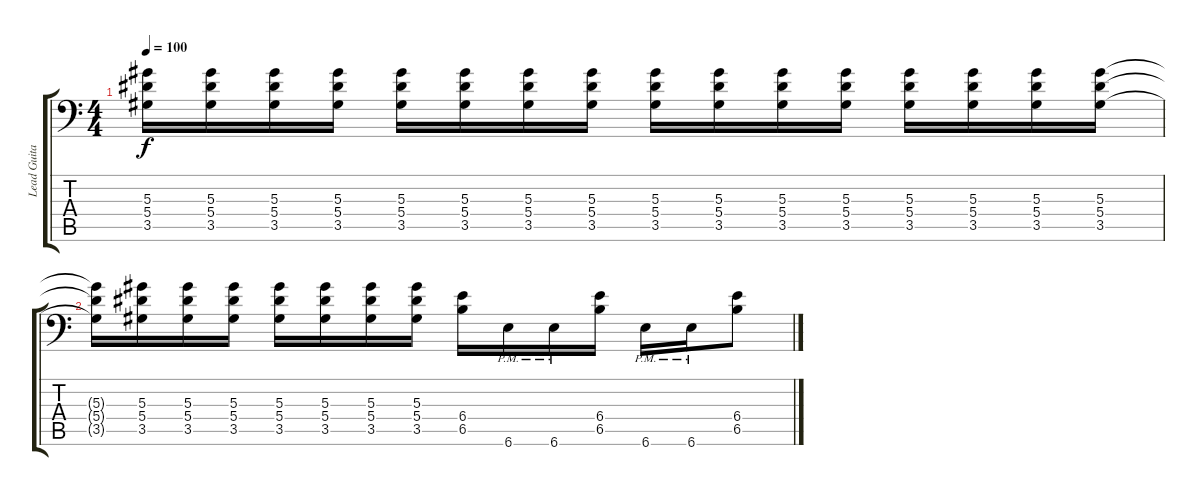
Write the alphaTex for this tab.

\track ("Lead Guitar" "Lead Guita") {instrument electricguitarmuted}
\staff {score tabs}
\tuning (C4 G3 Eb3 Bb2 F2 Bb1) {hide}
\ts (4 4)
\tempo 100
\clef f4
\ks c
(5.3 5.4 3.5).16{dy f} (5.3 5.4 3.5).16 (5.3 5.4 3.5).16 (5.3 5.4 3.5).16 (5.3 5.4 3.5).16 (5.3 5.4 3.5).16 (5.3 5.4 3.5).16 (5.3 5.4 3.5).16 (5.3 5.4 3.5).16 (5.3 5.4 3.5).16 (5.3 5.4 3.5).16 (5.3 5.4 3.5).16 (5.3 5.4 3.5).16 (5.3 5.4 3.5).16 (5.3 5.4 3.5).16 (5.3 5.4 3.5).16 |
(5.3{t} 5.4{t} 3.5{t}).16 (5.3 5.4 3.5).16 (5.3 5.4 3.5).16 (5.3 5.4 3.5).16 (5.3 5.4 3.5).16 (5.3 5.4 3.5).16 (5.3 5.4 3.5).16 (5.3 5.4 3.5).16 (6.4 6.5).16 6.6{pm}.16 6.6{pm}.16 (6.4 6.5).16 6.6{pm}.16 6.6{pm}.16 (6.4 6.5).8
